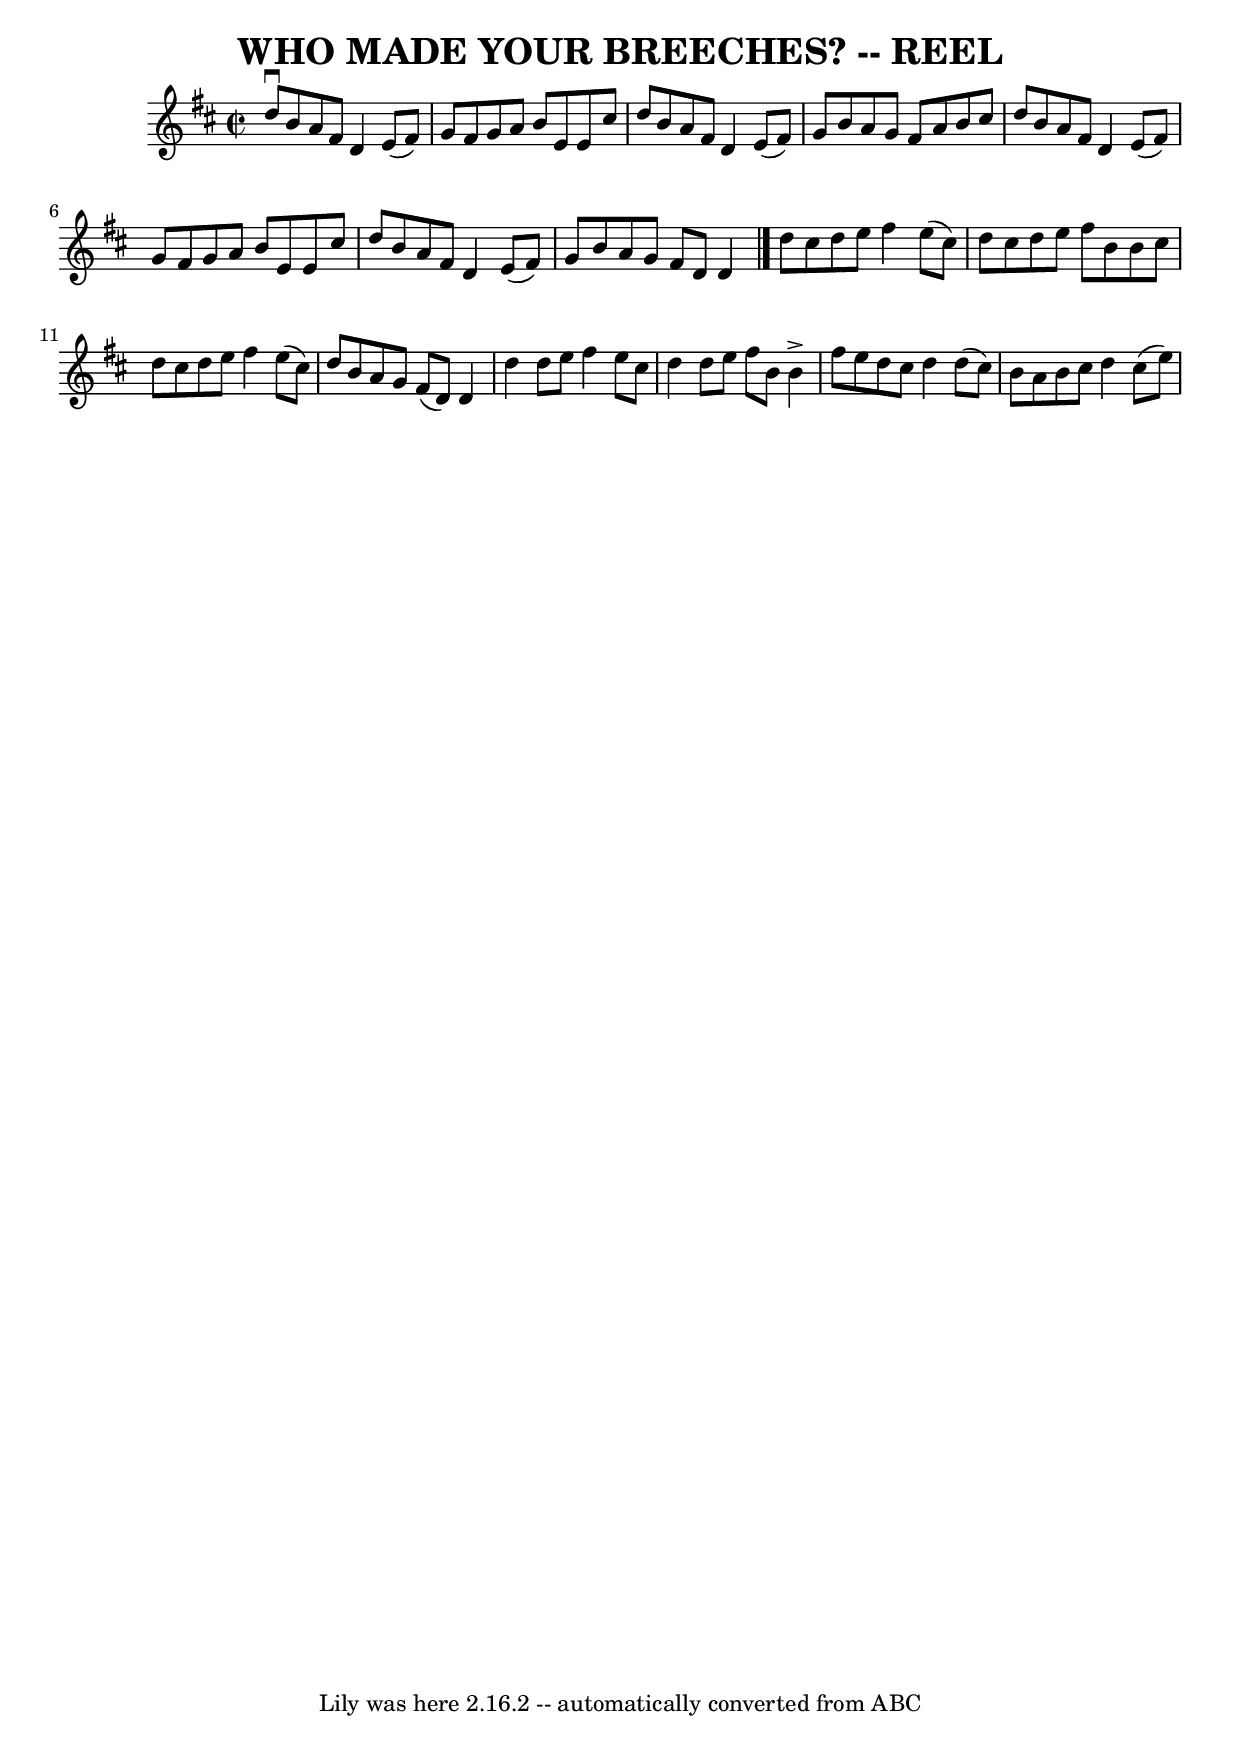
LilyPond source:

\version "2.7.40"
\include "Mammoth.ily"
\header {
	%% book = "Ryan's Mammoth Collection of Fiddle Tunes"
	crossRefNumber = "1"
	footnotes = ""
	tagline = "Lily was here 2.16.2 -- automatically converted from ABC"
	title = "WHO MADE YOUR BREECHES? -- REEL"
}
voicedefault =  {
\set Score.defaultBarType = "empty"

\override Staff.TimeSignature #'style = #'C
 \time 2/2 \key d \major d''8^\downbow b'8 a'8 fis'8 d'4 e'8 
(fis'8)   |
 g'8 fis'8 g'8 a'8 b'8 e'8 e'8    
cis''8    |
 d''8 b'8 a'8 fis'8 d'4 e'8 (fis'8)   
|
 g'8 b'8 a'8 g'8 fis'8 a'8 b'8 cis''8    
|
 d''8 b'8 a'8 fis'8 d'4 e'8 (fis'8)   |
 
 g'8 fis'8 g'8 a'8 b'8 e'8 e'8 cis''8    |
 d''8  
 b'8 a'8 fis'8 d'4 e'8 (fis'8)   |
 g'8 b'8    
a'8 g'8 fis'8 d'8 d'4    \bar "|." d''8 cis''8 d''8    
e''8 fis''4 e''8 (cis''8)   |
 d''8 cis''8 d''8    
e''8 fis''8 b'8 b'8 cis''8    |
 d''8 cis''8 d''8    
e''8 fis''4 e''8 (cis''8)   |
 d''8 b'8 a'8 g'8    
fis'8 (d'8) d'4    |
 d''4 d''8 e''8 fis''4 e''8  
 cis''8    |
 d''4 d''8 e''8 fis''8 b'8 b'4^\accent   
|
 fis''8 e''8 d''8 cis''8 d''4 d''8 (cis''8)   
|
 b'8 a'8 b'8 cis''8 d''4 cis''8 (e''8)   
}

\score{
    <<

	\context Staff="default"
	{
	    \voicedefault 
	}

    >>
	\layout {
	}
	\midi {}
}
